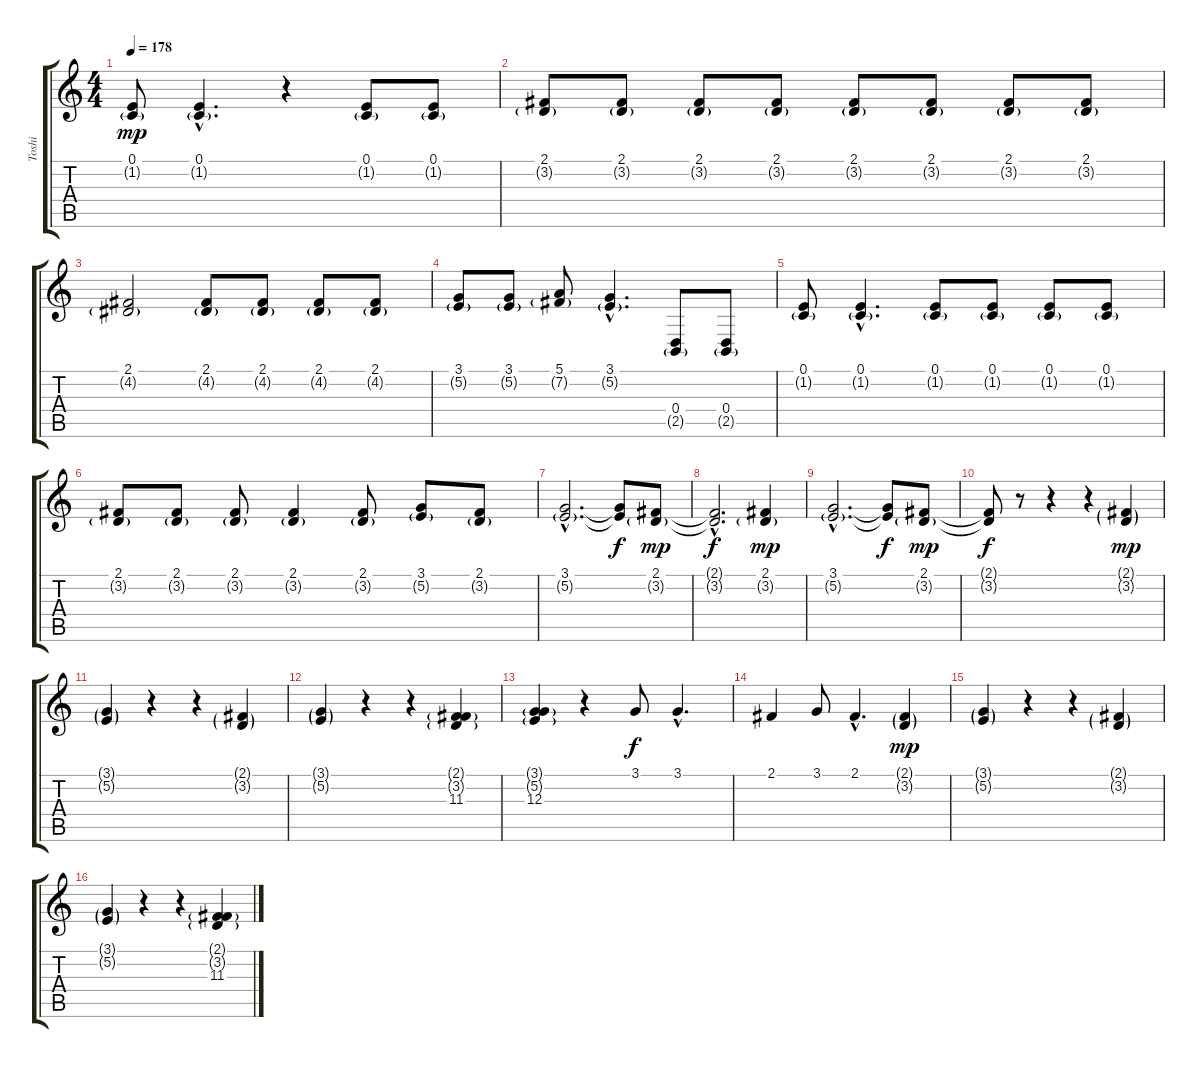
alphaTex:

\track ("Toshi" "Toshi") {instrument trumpet}
\staff {score tabs}
\tuning (E4 B3 G3 D3 A2 E2) {hide}
\ts (4 4)
\tempo 178
\clef g2
\ks c
(0.1 1.2{g}).8{dy mp} (0.1{hac} 1.2{g hac}).4{d} r.4 (0.1 1.2{g}).8 (0.1 1.2{g}).8 |
(2.1 3.2{g}).8 (2.1 3.2{g}).8 (2.1 3.2{g}).8 (2.1 3.2{g}).8 (2.1 3.2{g}).8 (2.1 3.2{g}).8 (2.1 3.2{g}).8 (2.1 3.2{g}).8 |
(2.1 4.2{g}).2 (2.1 4.2{g}).8 (2.1 4.2{g}).8 (2.1 4.2{g}).8 (2.1 4.2{g}).8 |
(3.1 5.2{g}).8 (3.1 5.2{g}).8 (5.1 7.2{g}).8 (3.1{hac} 5.2{g hac}).4{d} (0.4 2.5{g}).8 (0.4 2.5{g}).8 |
(0.1 1.2{g}).8 (0.1{hac} 1.2{g hac}).4{d} (0.1 1.2{g}).8 (0.1 1.2{g}).8 (0.1 1.2{g}).8 (0.1 1.2{g}).8 |
(2.1 3.2{g}).8 (2.1 3.2{g}).8 (2.1 3.2{g}).8 (2.1 3.2{g}).4 (2.1 3.2{g}).8 (3.1 5.2{g}).8 (2.1 3.2{g}).8 |
(3.1{hac} 5.2{g hac}).2{d} (3.1{t} 5.2{t}).8{dy f} (2.1 3.2{g}).8{dy mp} |
(2.1{hac t} 3.2{hac t}).2{d dy f} (2.1 3.2{g}).4{dy mp} |
(3.1{hac} 5.2{g hac}).2{d} (3.1{t} 5.2{t}).8{dy f} (2.1 3.2{g}).8{dy mp} |
(2.1{t} 3.2{t}).8{dy f} r.8 r.4 r.4 (2.1{g} 3.2{g}).4{dy mp} |
(3.1{g} 5.2{g}).4 r.4 r.4 (2.1{g} 3.2{g}).4 |
(3.1{g} 5.2{g}).4 r.4 r.4 (2.1{g} 3.2{g} 11.3).4 |
(3.1{g} 5.2{g} 12.3).4 r.4 3.1.8{dy f} 3.1{hac}.4{d} |
2.1.4 3.1.8 2.1{hac}.4{d} (2.1{g} 3.2{g}).4{dy mp} |
(3.1{g} 5.2{g}).4 r.4 r.4 (2.1{g} 3.2{g}).4 |
(3.1{g} 5.2{g}).4 r.4 r.4 (2.1{g} 3.2{g} 11.3).4
